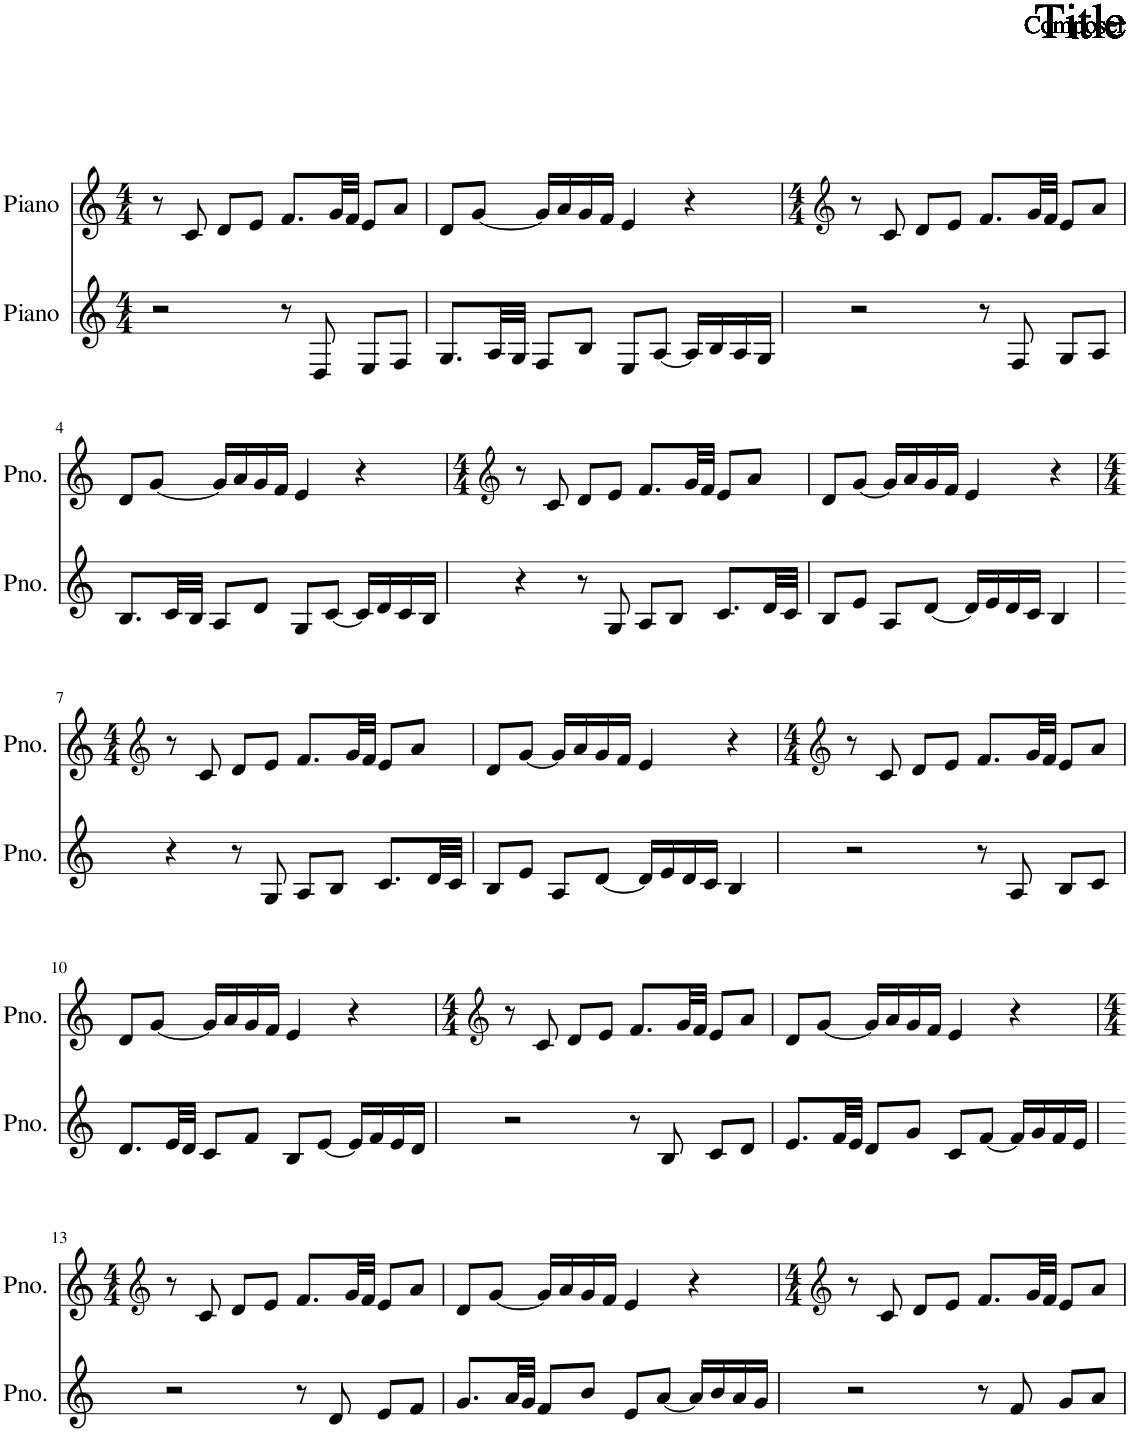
**kern	**kern
*part2	*part1
*staff2	*staff1
*I"Piano	*I"Piano
*I'Pno.	*I'Pno.
*clefG2	*clefG2
*k[]	*k[]
*M4/4	*M4/4
=1	=1
2r	8r
.	8c/
.	8d/L
.	8e/J
8r	8.f/L
8D/	.
.	32g/LL
.	32f/JJJ
8E/L	8e/L
8F/J	8a/J
=2	=2
8.G/L	8d/L
.	[8g/J
32A/LL	.
32G/JJJ	.
8F/L	16g/LL]
.	16a/
8B/J	16g/
.	16f/JJ
8E/L	4e/
[8A/J	.
16A/LL]	4r
16B/	.
16A/	.
16G/JJ	.
=3	=3
*	*clefG2
*	*M4/4
2r	8r
.	8c/
.	8d/L
.	8e/J
8r	8.f/L
8F/	.
.	32g/LL
.	32f/JJJ
8G/L	8e/L
8A/J	8a/J
!!LO:LB:g=z
=4	=4
8.B/L	8d/L
.	[8g/J
32c/LL	.
32B/JJJ	.
8A/L	16g/LL]
.	16a/
8d/J	16g/
.	16f/JJ
8G/L	4e/
[8c/J	.
16c/LL]	4r
16d/	.
16c/	.
16B/JJ	.
=5	=5
*	*clefG2
*	*M4/4
4r	8r
.	8c/
8r	8d/L
8G/	8e/J
8A/L	8.f/L
8B/J	.
.	32g/LL
.	32f/JJJ
8.c/L	8e/L
.	8a/J
32d/LL	.
32c/JJJ	.
=6	=6
8B/L	8d/L
8e/J	[8g/J
8A/L	16g/LL]
.	16a/
[8d/J	16g/
.	16f/JJ
16d/LL]	4e/
16e/	.
16d/	.
16c/JJ	.
4B/	4r
!!LO:LB:g=z
=7	=7
*	*clefG2
*	*M4/4
4r	8r
.	8c/
8r	8d/L
8G/	8e/J
8A/L	8.f/L
8B/J	.
.	32g/LL
.	32f/JJJ
8.c/L	8e/L
.	8a/J
32d/LL	.
32c/JJJ	.
=8	=8
8B/L	8d/L
8e/J	[8g/J
8A/L	16g/LL]
.	16a/
[8d/J	16g/
.	16f/JJ
16d/LL]	4e/
16e/	.
16d/	.
16c/JJ	.
4B/	4r
=9	=9
*	*clefG2
*	*M4/4
2r	8r
.	8c/
.	8d/L
.	8e/J
8r	8.f/L
8A/	.
.	32g/LL
.	32f/JJJ
8B/L	8e/L
8c/J	8a/J
!!LO:LB:g=z
=10	=10
8.d/L	8d/L
.	[8g/J
32e/LL	.
32d/JJJ	.
8c/L	16g/LL]
.	16a/
8f/J	16g/
.	16f/JJ
8B/L	4e/
[8e/J	.
16e/LL]	4r
16f/	.
16e/	.
16d/JJ	.
=11	=11
*	*clefG2
*	*M4/4
2r	8r
.	8c/
.	8d/L
.	8e/J
8r	8.f/L
8B/	.
.	32g/LL
.	32f/JJJ
8c/L	8e/L
8d/J	8a/J
=12	=12
8.e/L	8d/L
.	[8g/J
32f/LL	.
32e/JJJ	.
8d/L	16g/LL]
.	16a/
8g/J	16g/
.	16f/JJ
8c/L	4e/
[8f/J	.
16f/LL]	4r
16g/	.
16f/	.
16e/JJ	.
!!LO:LB:g=z
=13	=13
*	*clefG2
*	*M4/4
2r	8r
.	8c/
.	8d/L
.	8e/J
8r	8.f/L
8d/	.
.	32g/LL
.	32f/JJJ
8e/L	8e/L
8f/J	8a/J
=14	=14
8.g/L	8d/L
.	[8g/J
32a/LL	.
32g/JJJ	.
8f/L	16g/LL]
.	16a/
8b/J	16g/
.	16f/JJ
8e/L	4e/
[8a/J	.
16a/LL]	4r
16b/	.
16a/	.
16g/JJ	.
=15	=15
*	*clefG2
*	*M4/4
2r	8r
.	8c/
.	8d/L
.	8e/J
8r	8.f/L
8f/	.
.	32g/LL
.	32f/JJJ
8g/L	8e/L
8a/J	8a/J
=	=
*-	*-
